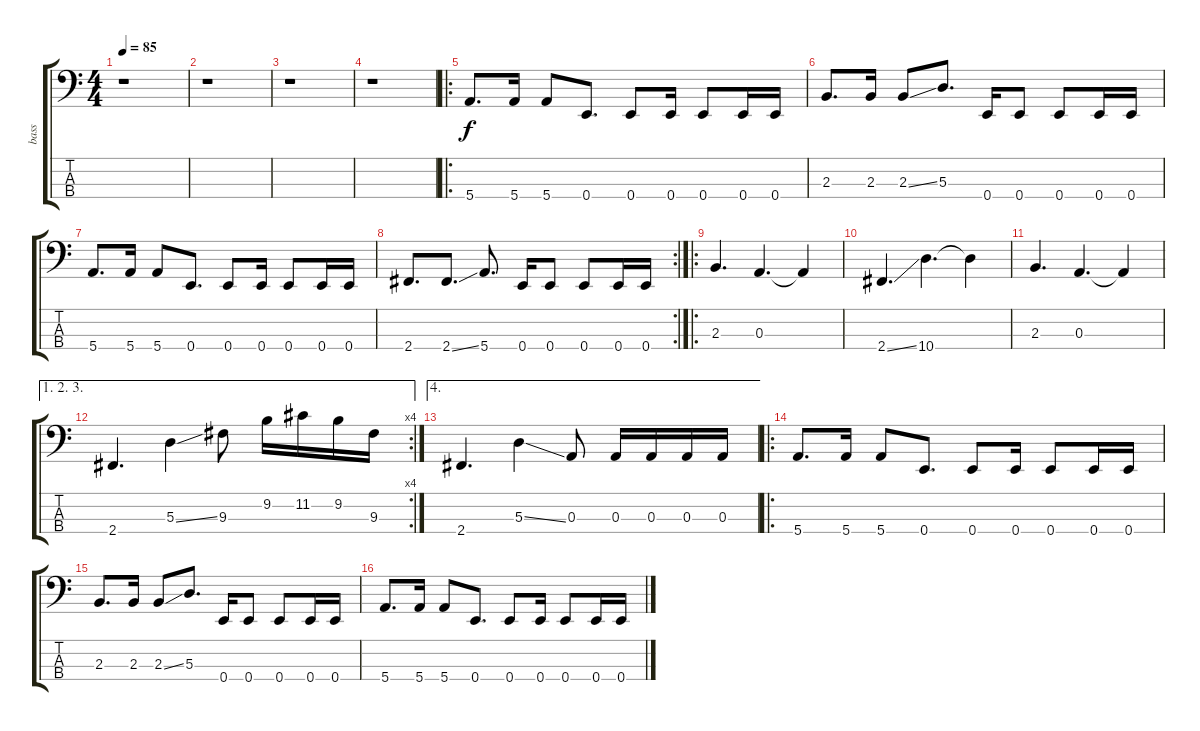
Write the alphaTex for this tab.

\track ("bass" "bass") {instrument electricbassfinger}
\staff {score tabs}
\tuning (G2 D2 A1 E1) {hide}
\ts (4 4)
\tempo 85
\clef f4
\ks c
r.1{dy f instrument electricbassfinger} |
r.1 |
r.1 |
r.1 |
\ro
5.4.8{d} 5.4.16 5.4.8 0.4.8{d} 0.4.8 0.4.16 0.4.8 0.4.16 0.4.16 |
2.3.8{d} 2.3.16 2.3{ss}.8 5.3.8{d} 0.4.16 0.4.8 0.4.8 0.4.16 0.4.16 |
5.4.8{d} 5.4.16 5.4.8 0.4.8{d} 0.4.8 0.4.16 0.4.8 0.4.16 0.4.16 |
\rc 2
2.4.8{d} 2.4{ss}.8{d} 5.4.8{d} 0.4.16 0.4.8 0.4.8 0.4.16 0.4.16 |
\ro
2.3.4{d} 0.3.4{d} 0.3{t}.4 |
2.4{ss}.4{d} 10.4.4{d} 10.4{t}.4 |
2.3.4{d} 0.3.4{d} 0.3{t}.4 |
\ae (1 2 3)
\rc 4
2.4.4{d} 5.3{ss}.4 9.3.8 9.2.16 11.2.16 9.2.16 9.3.16 |
\ae 4
2.4.4{d} 5.3{ss}.4 0.3.8 0.3.16 0.3.16 0.3.16 0.3.16 |
\ro
5.4.8{d} 5.4.16 5.4.8 0.4.8{d} 0.4.8 0.4.16 0.4.8 0.4.16 0.4.16 |
2.3.8{d} 2.3.16 2.3{ss}.8 5.3.8{d} 0.4.16 0.4.8 0.4.8 0.4.16 0.4.16 |
5.4.8{d} 5.4.16 5.4.8 0.4.8{d} 0.4.8 0.4.16 0.4.8 0.4.16 0.4.16
